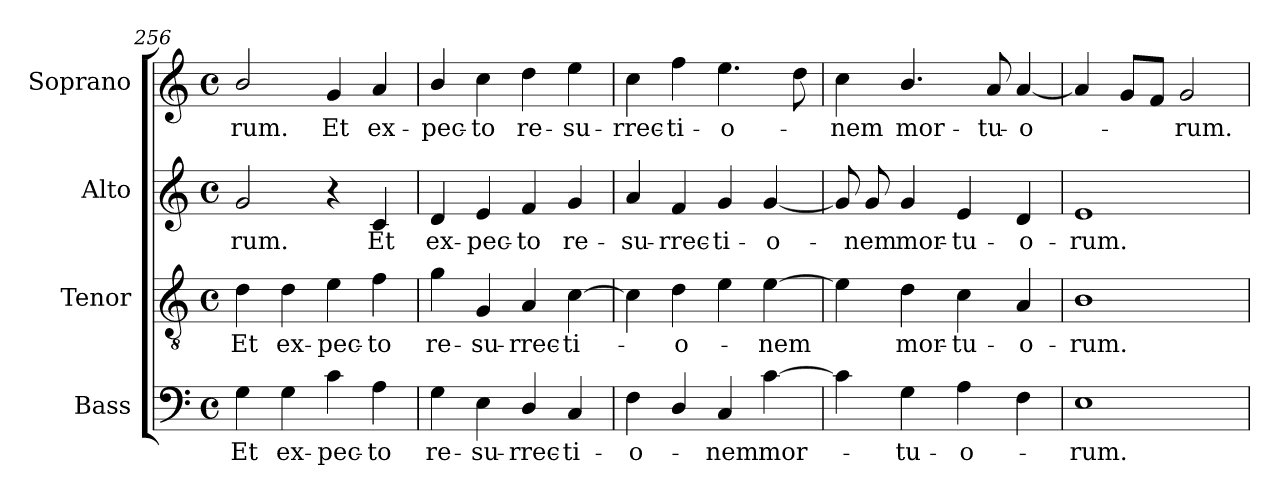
**kern	**text	**kern	**text	**kern	**text	**kern	**text
*part4	*part4	*part3	*part3	*part2	*part2	*part1	*part1
*staff4	*staff4	*staff3	*staff3	*staff2	*staff2	*staff1	*staff1
*I"Bass	*	*I"Tenor	*	*I"Alto	*	*I"Soprano	*
*I'B.	*	*I'T.	*	*I'A.	*	*I'S.	*
!!LO:PB:g=z
*clefF4	*	*clefGv2	*	*clefG2	*	*clefG2	*
*	*	*ITrd7c12	*	*	*	*	*
*k[]	*	*k[]	*	*k[]	*	*k[]	*
*C:	*	*C:	*	*C:	*	*C:	*
*M4/4	*	*M4/4	*	*M4/4	*	*M4/4	*
*met(c)	*	*met(c)	*	*met(c)	*	*met(c)	*
=256	=256	=256	=256	=256	=256	=256	=256
!	!LO:LY:b:color=#000000	!	!	!	!	!	!
!	!	!	!LO:LY:b:color=#000000	!	!	!	!
!	!	!	!	!	!LO:LY:b:color=#000000	!	!
!	!	!	!	!	!	!	!LO:LY:b:color=#000000
4Gi\	Et	4Di\	Et	2gi/	-rum.	2bi/	-rum.
!	!LO:LY:b:color=#000000	!	!	!	!	!	!
!	!	!	!LO:LY:b:color=#000000	!	!	!	!
4Gi\	ex-	4Di\	ex-	.	.	.	.
!	!LO:LY:b:color=#000000	!	!	!	!	!	!
!	!	!	!LO:LY:b:color=#000000	!	!	!	!
!	!	!	!	!	!	!	!LO:LY:b:color=#000000
4ci\	-pec-	4Ei\	-pec-	4r	.	4gi/	Et
!	!LO:LY:b:color=#000000	!	!	!	!	!	!
!	!	!	!LO:LY:b:color=#000000	!	!	!	!
!	!	!	!	!	!LO:LY:b:color=#000000	!	!
!	!	!	!	!	!	!	!LO:LY:b:color=#000000
4Ai\	-to	4Fi\	-to	4ci/	Et	4ai/	ex-
=257	=257	=257	=257	=257	=257	=257	=257
!	!LO:LY:b:color=#000000	!	!	!	!	!	!
!	!	!	!LO:LY:b:color=#000000	!	!	!	!
!	!	!	!	!	!LO:LY:b:color=#000000	!	!
!	!	!	!	!	!	!	!LO:LY:b:color=#000000
4Gi\	re-	4Gi\	re-	4di/	ex-	4bi/	-pec-
!	!LO:LY:b:color=#000000	!	!	!	!	!	!
!	!	!	!LO:LY:b:color=#000000	!	!	!	!
!	!	!	!	!	!LO:LY:b:color=#000000	!	!
!	!	!	!	!	!	!	!LO:LY:b:color=#000000
4Ei\	-su-	4GGi/	-su-	4ei/	-pec-	4cci\	-to
!	!LO:LY:b:color=#000000	!	!	!	!	!	!
!	!	!	!LO:LY:b:color=#000000	!	!	!	!
!	!	!	!	!	!LO:LY:b:color=#000000	!	!
!	!	!	!	!	!	!	!LO:LY:b:color=#000000
4Di/	-rrec-	4AAi/	-rrec-	4fi/	-to	4ddi\	re-
!	!LO:LY:b:color=#000000	!	!	!	!	!	!
!	!	!	!LO:LY:b:color=#000000	!	!	!	!
!	!	!	!	!	!LO:LY:b:color=#000000	!	!
!	!	!	!	!	!	!	!LO:LY:b:color=#000000
4Ci/	-ti-	[4Ci\	-ti-	4gi/	re-	4eei\	-su-
=258	=258	=258	=258	=258	=258	=258	=258
!	!LO:LY:b:color=#000000	!	!	!	!	!	!
!	!	!	!	!	!LO:LY:b:color=#000000	!	!
!	!	!	!	!	!	!	!LO:LY:b:color=#000000
4Fi\	-o-	4Ci\]	.	4ai/	-su-	4cci\	-rrec-
!	!	!	!LO:LY:b:color=#000000	!	!	!	!
!	!	!	!	!	!LO:LY:b:color=#000000	!	!
!	!	!	!	!	!	!	!LO:LY:b:color=#000000
4Di/	.	4Di\	-o-	4fi/	-rrec-	4ffi\	-ti-
!	!LO:LY:b:color=#000000	!	!	!	!	!	!
!	!	!	!	!	!LO:LY:b:color=#000000	!	!
!	!	!	!	!	!	!	!LO:LY:b:color=#000000
4Ci/	-nem	4Ei\	.	4gi/	-ti-	4.eei\	-o-
!	!LO:LY:b:color=#000000	!	!	!	!	!	!
!	!	!	!LO:LY:b:color=#000000	!	!	!	!
!	!	!	!	!	!LO:LY:b:color=#000000	!	!
[4ci\	mor-	[4Ei\	-nem	[4gi/	-o-	.	.
.	.	.	.	.	.	8ddi\	.
=259	=259	=259	=259	=259	=259	=259	=259
!	!	!	!	!	!	!	!LO:LY:b:color=#000000
4ci\]	.	4Ei\]	.	8gi/]	.	4cci\	-nem
!	!	!	!	!	!LO:LY:b:color=#000000	!	!
.	.	.	.	8gi/	-nem	.	.
!	!LO:LY:b:color=#000000	!	!	!	!	!	!
!	!	!	!LO:LY:b:color=#000000	!	!	!	!
!	!	!	!	!	!LO:LY:b:color=#000000	!	!
!	!	!	!	!	!	!	!LO:LY:b:color=#000000
4Gi\	-tu-	4Di\	mor-	4gi/	mor-	4.bi/	mor-
!	!LO:LY:b:color=#000000	!	!	!	!	!	!
!	!	!	!LO:LY:b:color=#000000	!	!	!	!
!	!	!	!	!	!LO:LY:b:color=#000000	!	!
4Ai\	-o-	4Ci\	-tu-	4ei/	-tu-	.	.
!	!	!	!	!	!	!	!LO:LY:b:color=#000000
.	.	.	.	.	.	8ai/	-tu-
!	!	!	!LO:LY:b:color=#000000	!	!	!	!
!	!	!	!	!	!LO:LY:b:color=#000000	!	!
!	!	!	!	!	!	!	!LO:LY:b:color=#000000
4Fi\	.	4AAi/	-o-	4di/	-o-	[4ai/	-o-
=260	=260	=260	=260	=260	=260	=260	=260
!	!LO:LY:b:color=#000000	!	!	!	!	!	!
!	!	!	!LO:LY:b:color=#000000	!	!	!	!
!	!	!	!	!	!LO:LY:b:color=#000000	!	!
1Ei	-rum.	1BBi	-rum.	1ei	-rum.	4ai/]	.
.	.	.	.	.	.	8gi/L	.
.	.	.	.	.	.	8fi/J	.
!	!	!	!	!	!	!	!LO:LY:b:color=#000000
.	.	.	.	.	.	2gi/	-rum.
=	=	=	=	=	=	=	=
*-	*-	*-	*-	*-	*-	*-	*-
